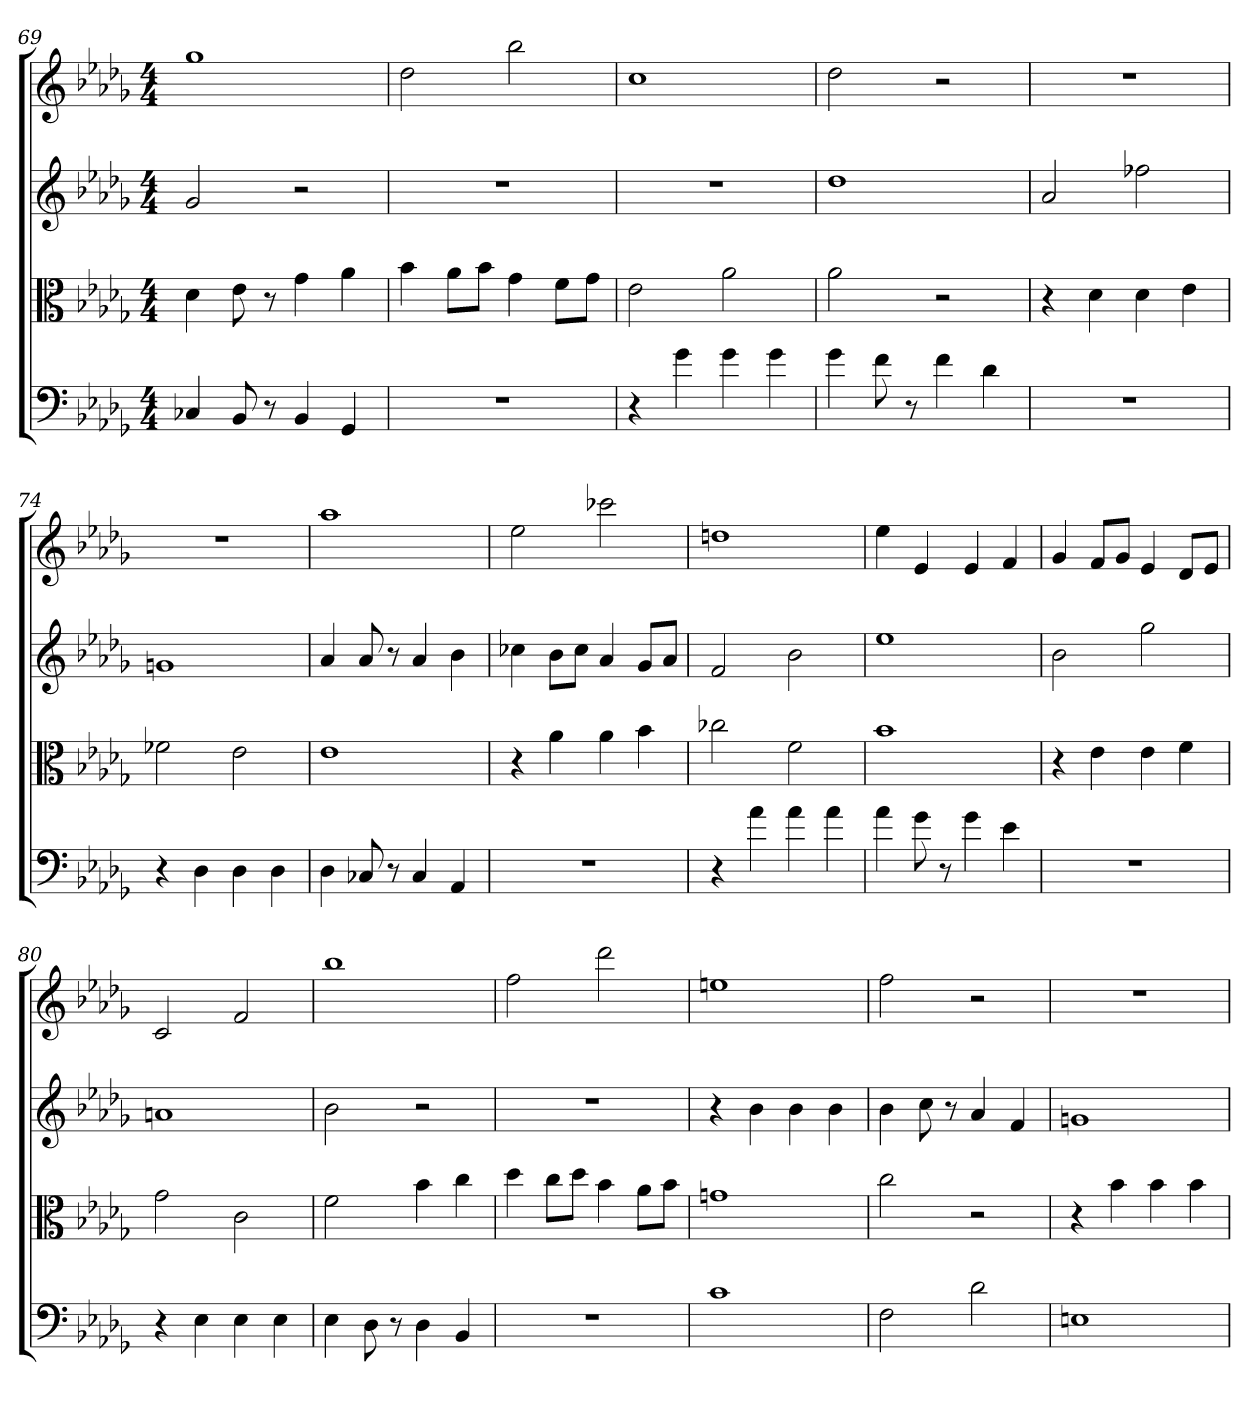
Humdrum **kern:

**kern	**kern	**kern	**kern
*part4	*part3	*part2	*part1
*staff4	*staff3	*staff2	*staff1
*clefF4	*clefC3	*clefG2	*clefG2
*k[b-e-a-d-g-]	*k[b-e-a-d-g-]	*k[b-e-a-d-g-]	*k[b-e-a-d-g-]
*b-:	*b-:	*b-:	*b-:
*M4/4	*M4/4	*M4/4	*M4/4
=69	=69	=69	=69
4C-X	4d-	2g-	1gg-
8BB-	8e-	.	.
8r	8r	.	.
4BB-	4g-	2r	.
4GG-	4a-	.	.
=70	=70	=70	=70
1r	4b-	1r	2dd-
.	8a-\L	.	.
.	8b-\J	.	.
.	4g-	.	2bb-
.	8f\L	.	.
.	8g-\J	.	.
=71	=71	=71	=71
4r	2e-	1r	1cc
4g-	.	.	.
4g-	2a-	.	.
4g-	.	.	.
=72	=72	=72	=72
4g-	2a-	1dd-	2dd-
8f	.	.	.
8r	.	.	.
4f	2r	.	2r
4d-	.	.	.
=73	=73	=73	=73
1r	4r	2a-	1r
.	4d-	.	.
.	4d-	2ff-X	.
.	4e-	.	.
=74	=74	=74	=74
4r	2f-X	1gn	1r
4D-	.	.	.
4D-	2e-	.	.
4D-	.	.	.
=75	=75	=75	=75
4D-	1e-	4a-	1aa-
8C-X	.	8a-	.
8r	.	8r	.
4C-	.	4a-	.
4AA-	.	4b-	.
=76	=76	=76	=76
1r	4r	4cc-X	2ee-
.	4a-	8b-\L	.
.	.	8cc-\J	.
.	4a-	4a-	2ccc-X
.	4b-	8g-/L	.
.	.	8a-/J	.
=77	=77	=77	=77
4r	2cc-X	2f	1ddn
4a-	.	.	.
4a-	2f	2b-	.
4a-	.	.	.
=78	=78	=78	=78
4a-	1b-	1ee-	4ee-
8g-	.	.	4e-
8r	.	.	.
4g-	.	.	4e-
4e-	.	.	4f
=79	=79	=79	=79
1r	4r	2b-	4g-
.	4e-	.	8f/L
.	.	.	8g-/J
.	4e-	2gg-	4e-
.	4f	.	8d-/L
.	.	.	8e-/J
=80	=80	=80	=80
4r	2g-	1an	2c
4E-	.	.	.
4E-	2c	.	2f
4E-	.	.	.
=81	=81	=81	=81
4E-	2f	2b-	1bb-
8D-	.	.	.
8r	.	.	.
4D-	4b-	2r	.
4BB-	4cc	.	.
=82	=82	=82	=82
1r	4dd-	1r	2ff
.	8cc\L	.	.
.	8dd-\J	.	.
.	4b-	.	2ddd-
.	8a-\L	.	.
.	8b-\J	.	.
=83	=83	=83	=83
1c	1gn	4r	1een
.	.	4b-	.
.	.	4b-	.
.	.	4b-	.
=84	=84	=84	=84
2F	2cc	4b-	2ff
.	.	8cc	.
.	.	8r	.
2d-	2r	4a-	2r
.	.	4f	.
=85	=85	=85	=85
1En	4r	1gn	1r
.	4b-	.	.
.	4b-	.	.
.	4b-	.	.
=	=	=	=
*-	*-	*-	*-
